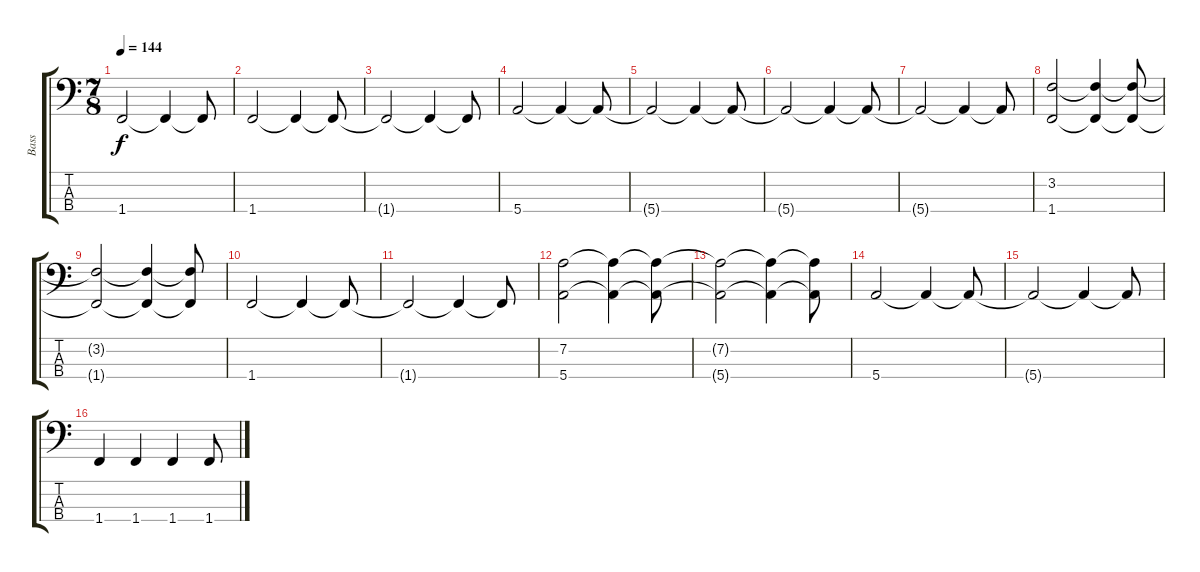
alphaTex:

\track ("Bass" "Bass") {instrument electricbasspick}
\staff {score tabs}
\tuning (G2 D2 A1 E1) {hide}
\ts (7 8)
\tempo 144
\clef f4
\ks c
1.4{t}.2{dy f} 1.4{t}.4 1.4{t}.8 |
1.4.2 1.4{t}.4 1.4{t}.8 |
1.4{t}.2 1.4{t}.4 1.4{t}.8 |
5.4.2 5.4{t}.4 5.4{t}.8 |
5.4{t}.2 5.4{t}.4 5.4{t}.8 |
5.4{t}.2 5.4{t}.4 5.4{t}.8 |
5.4{t}.2 5.4{t}.4 5.4{t}.8 |
(3.2 1.4).2 (3.2{t} 1.4{t}).4 (3.2{t} 1.4{t}).8 |
(3.2{t} 1.4{t}).2 (3.2{t} 1.4{t}).4 (3.2{t} 1.4{t}).8 |
1.4.2 1.4{t}.4 1.4{t}.8 |
1.4{t}.2 1.4{t}.4 1.4{t}.8 |
(7.2 5.4).2 (7.2{t} 5.4{t}).4 (7.2{t} 5.4{t}).8 |
(7.2{t} 5.4{t}).2 (7.2{t} 5.4{t}).4 (7.2{t} 5.4{t}).8 |
5.4.2 5.4{t}.4 5.4{t}.8 |
5.4{t}.2 5.4{t}.4 5.4{t}.8 |
1.4.4 1.4.4 1.4.4 1.4.8
